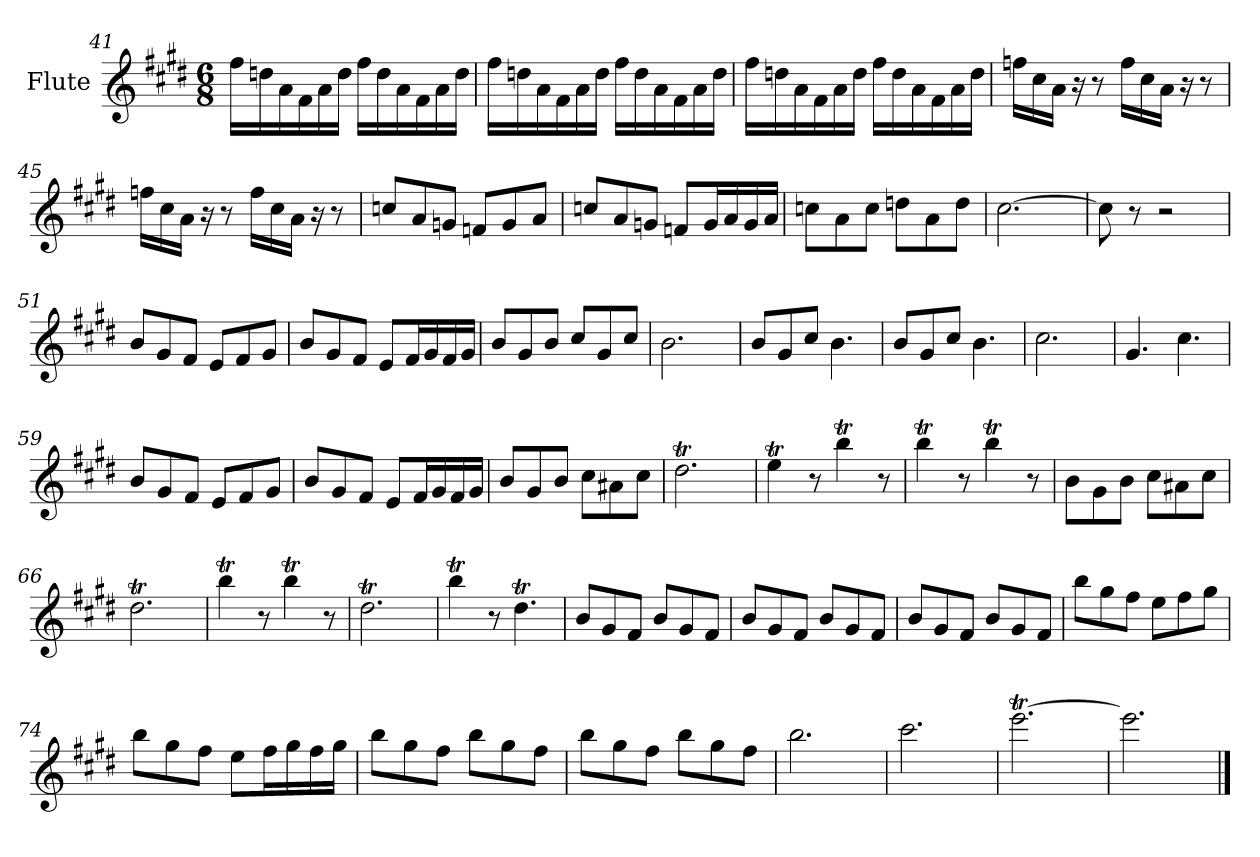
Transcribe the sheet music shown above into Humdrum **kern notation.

**kern
*part1
*staff1
*I"Flute
*I'Fl.
*clefG2
*k[f#c#g#d#]
*M6/8
=41
16ff#\LL
16ddn\
16a\
16f#\
16a\
16dd\JJ
16ff#\LL
16dd\
16a\
16f#\
16a\
16dd\JJ
!!LO:LB:g=z
=42
16ff#\LL
16ddn\
16a\
16f#\
16a\
16dd\JJ
16ff#\LL
16dd\
16a\
16f#\
16a\
16dd\JJ
=43
16ff#\LL
16ddn\
16a\
16f#\
16a\
16dd\JJ
16ff#\LL
16dd\
16a\
16f#\
16a\
16dd\JJ
=44
16ffn\LL
16cc#\
16a\JJ
16r
8r
16ff\LL
16cc#\
16a\JJ
16r
8r
=45
16ffn\LL
16cc#\
16a\JJ
16r
8r
16ff\LL
16cc#\
16a\JJ
16r
8r
!!LO:LB:g=z
=46
8ccn/L
8a/
8gn/J
8fn/L
8g/
8a/J
=47
8ccn/L
8a/
8gn/J
8fn/L
16g/L
16a/
16g/
16a/JJ
=48
8ccn\L
8a\
8cc\J
8ddn\L
8a\
8dd\J
=49
[2.cc#\
=50
8cc#\]
8r
2r
=51
8b/L
8g#/
8f#/J
8e/L
8f#/
8g#/J
!!LO:PB:g=z
=52
8b/L
8g#/
8f#/J
8e/L
16f#/L
16g#/
16f#/
16g#/JJ
=53
8b/L
8g#/
8b/J
8cc#/L
8g#/
8cc#/J
=54
2.b\
=55
8b/L
8g#/
8cc#/J
4.b\
=56
8b/L
8g#/
8cc#/J
4.b\
=57
2.cc#\
=58
4.g#/
4.cc#\
=59
8b/L
8g#/
8f#/J
8e/L
8f#/
8g#/J
!!LO:LB:g=z
=60
8b/L
8g#/
8f#/J
8e/L
16f#/L
16g#/
16f#/
16g#/JJ
=61
8b/L
8g#/
8b/J
8cc#\L
8a#X\
8cc#\J
=62
2.dd#t\
=63
4eeT\
8r
4bbT\
8r
=64
4bbT\
8r
4bbT\
8r
=65
8b\L
8g#\
8b\J
8cc#\L
8a#X\
8cc#\J
=66
2.dd#t\
=67
4bbT\
8r
4bbT\
8r
!!LO:LB:g=z
=68
2.dd#t\
=69
4bbT\
8r
4.dd#t\
=70
8b/L
8g#/
8f#/J
8b/L
8g#/
8f#/J
=71
8b/L
8g#/
8f#/J
8b/L
8g#/
8f#/J
=72
8b/L
8g#/
8f#/J
8b/L
8g#/
8f#/J
=73
8bb\L
8gg#\
8ff#\J
8ee\L
8ff#\
8gg#\J
=74
8bb\L
8gg#\
8ff#\J
8ee\L
16ff#\L
16gg#\
16ff#\
16gg#\JJ
!!LO:LB:g=z
=75
8bb\L
8gg#\
8ff#\J
8bb\L
8gg#\
8ff#\J
=76
8bb\L
8gg#\
8ff#\J
8bb\L
8gg#\
8ff#\J
=77
2.bb\
=78
2.ccc#\
=79
[2.eeeT\
=80
2.eee\]
==
*-
